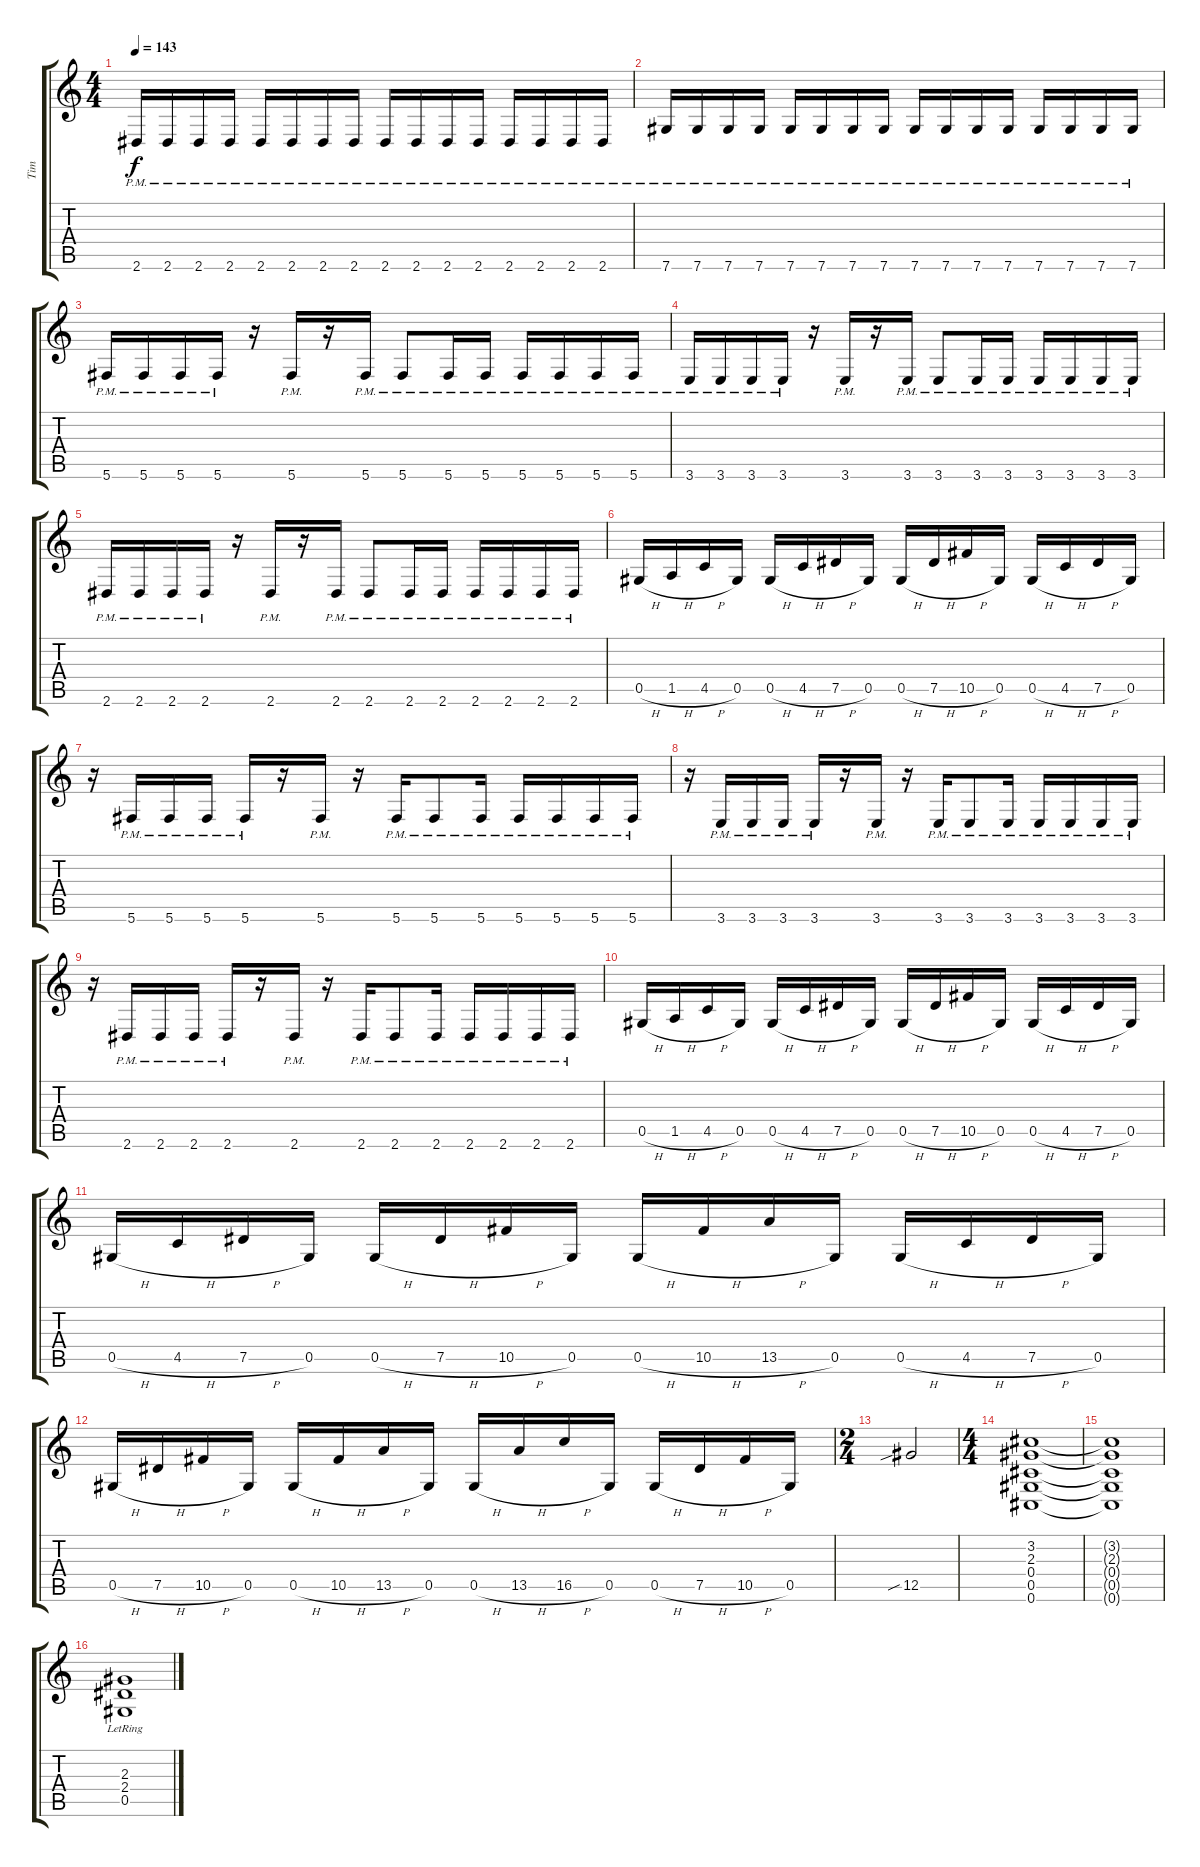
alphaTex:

\track ("Tim" "Tim") {instrument distortionguitar}
\staff {score tabs}
\tuning (Eb4 Bb3 Gb3 Db3 Ab2 Db2) {hide}
\ts (4 4)
\tempo 143
\clef g2
\ks c
2.6{pm}.16{dy f} 2.6{pm}.16 2.6{pm}.16 2.6{pm}.16 2.6{pm}.16 2.6{pm}.16 2.6{pm}.16 2.6{pm}.16 2.6{pm}.16 2.6{pm}.16 2.6{pm}.16 2.6{pm}.16 2.6{pm}.16 2.6{pm}.16 2.6{pm}.16 2.6{pm}.16 |
7.6{pm}.16 7.6{pm}.16 7.6{pm}.16 7.6{pm}.16 7.6{pm}.16 7.6{pm}.16 7.6{pm}.16 7.6{pm}.16 7.6{pm}.16 7.6{pm}.16 7.6{pm}.16 7.6{pm}.16 7.6{pm}.16 7.6{pm}.16 7.6{pm}.16 7.6{pm}.16 |
5.6{pm}.16 5.6{pm}.16 5.6{pm}.16 5.6{pm}.16 r.16 5.6{pm}.16 r.16 5.6{pm}.16 5.6{pm}.8 5.6{pm}.16 5.6{pm}.16 5.6{pm}.16 5.6{pm}.16 5.6{pm}.16 5.6{pm}.16 |
3.6{pm}.16 3.6{pm}.16 3.6{pm}.16 3.6{pm}.16 r.16 3.6{pm}.16 r.16 3.6{pm}.16 3.6{pm}.8 3.6{pm}.16 3.6{pm}.16 3.6{pm}.16 3.6{pm}.16 3.6{pm}.16 3.6{pm}.16 |
2.6{pm}.16 2.6{pm}.16 2.6{pm}.16 2.6{pm}.16 r.16 2.6{pm}.16 r.16 2.6{pm}.16 2.6{pm}.8 2.6{pm}.16 2.6{pm}.16 2.6{pm}.16 2.6{pm}.16 2.6{pm}.16 2.6{pm}.16 |
0.5{h}.16 1.5{h}.16 4.5{h}.16 0.5.16 0.5{h}.16 4.5{h}.16 7.5{h}.16 0.5.16 0.5{h}.16 7.5{h}.16 10.5{h}.16 0.5.16 0.5{h}.16 4.5{h}.16 7.5{h}.16 0.5.16 |
r.16 5.6{pm}.16 5.6{pm}.16 5.6{pm}.16 5.6{pm}.16 r.16 5.6{pm}.16 r.16 5.6{pm}.16 5.6{pm}.8 5.6{pm}.16 5.6{pm}.16 5.6{pm}.16 5.6{pm}.16 5.6{pm}.16 |
r.16 3.6{pm}.16 3.6{pm}.16 3.6{pm}.16 3.6{pm}.16 r.16 3.6{pm}.16 r.16 3.6{pm}.16 3.6{pm}.8 3.6{pm}.16 3.6{pm}.16 3.6{pm}.16 3.6{pm}.16 3.6{pm}.16 |
r.16 2.6{pm}.16 2.6{pm}.16 2.6{pm}.16 2.6{pm}.16 r.16 2.6{pm}.16 r.16 2.6{pm}.16 2.6{pm}.8 2.6{pm}.16 2.6{pm}.16 2.6{pm}.16 2.6{pm}.16 2.6{pm}.16 |
0.5{h}.16 1.5{h}.16 4.5{h}.16 0.5.16 0.5{h}.16 4.5{h}.16 7.5{h}.16 0.5.16 0.5{h}.16 7.5{h}.16 10.5{h}.16 0.5.16 0.5{h}.16 4.5{h}.16 7.5{h}.16 0.5.16 |
0.5{h}.16 4.5{h}.16 7.5{h}.16 0.5.16 0.5{h}.16 7.5{h}.16 10.5{h}.16 0.5.16 0.5{h}.16 10.5{h}.16 13.5{h}.16 0.5.16 0.5{h}.16 4.5{h}.16 7.5{h}.16 0.5.16 |
0.5{h}.16 7.5{h}.16 10.5{h}.16 0.5.16 0.5{h}.16 10.5{h}.16 13.5{h}.16 0.5.16 0.5{h}.16 13.5{h}.16 16.5{h}.16 0.5.16 0.5{h}.16 7.5{h}.16 10.5{h}.16 0.5.16 |
\ts (2 4)
12.5{sib}.2 |
\ts (4 4)
(3.2 2.3 0.4 0.5 0.6).1{balance 8} |
(3.2{t} 2.3{t} 0.4{t} 0.5{t} 0.6{t}).1 |
(2.3{lr} 2.4{lr} 0.5{lr}).1
